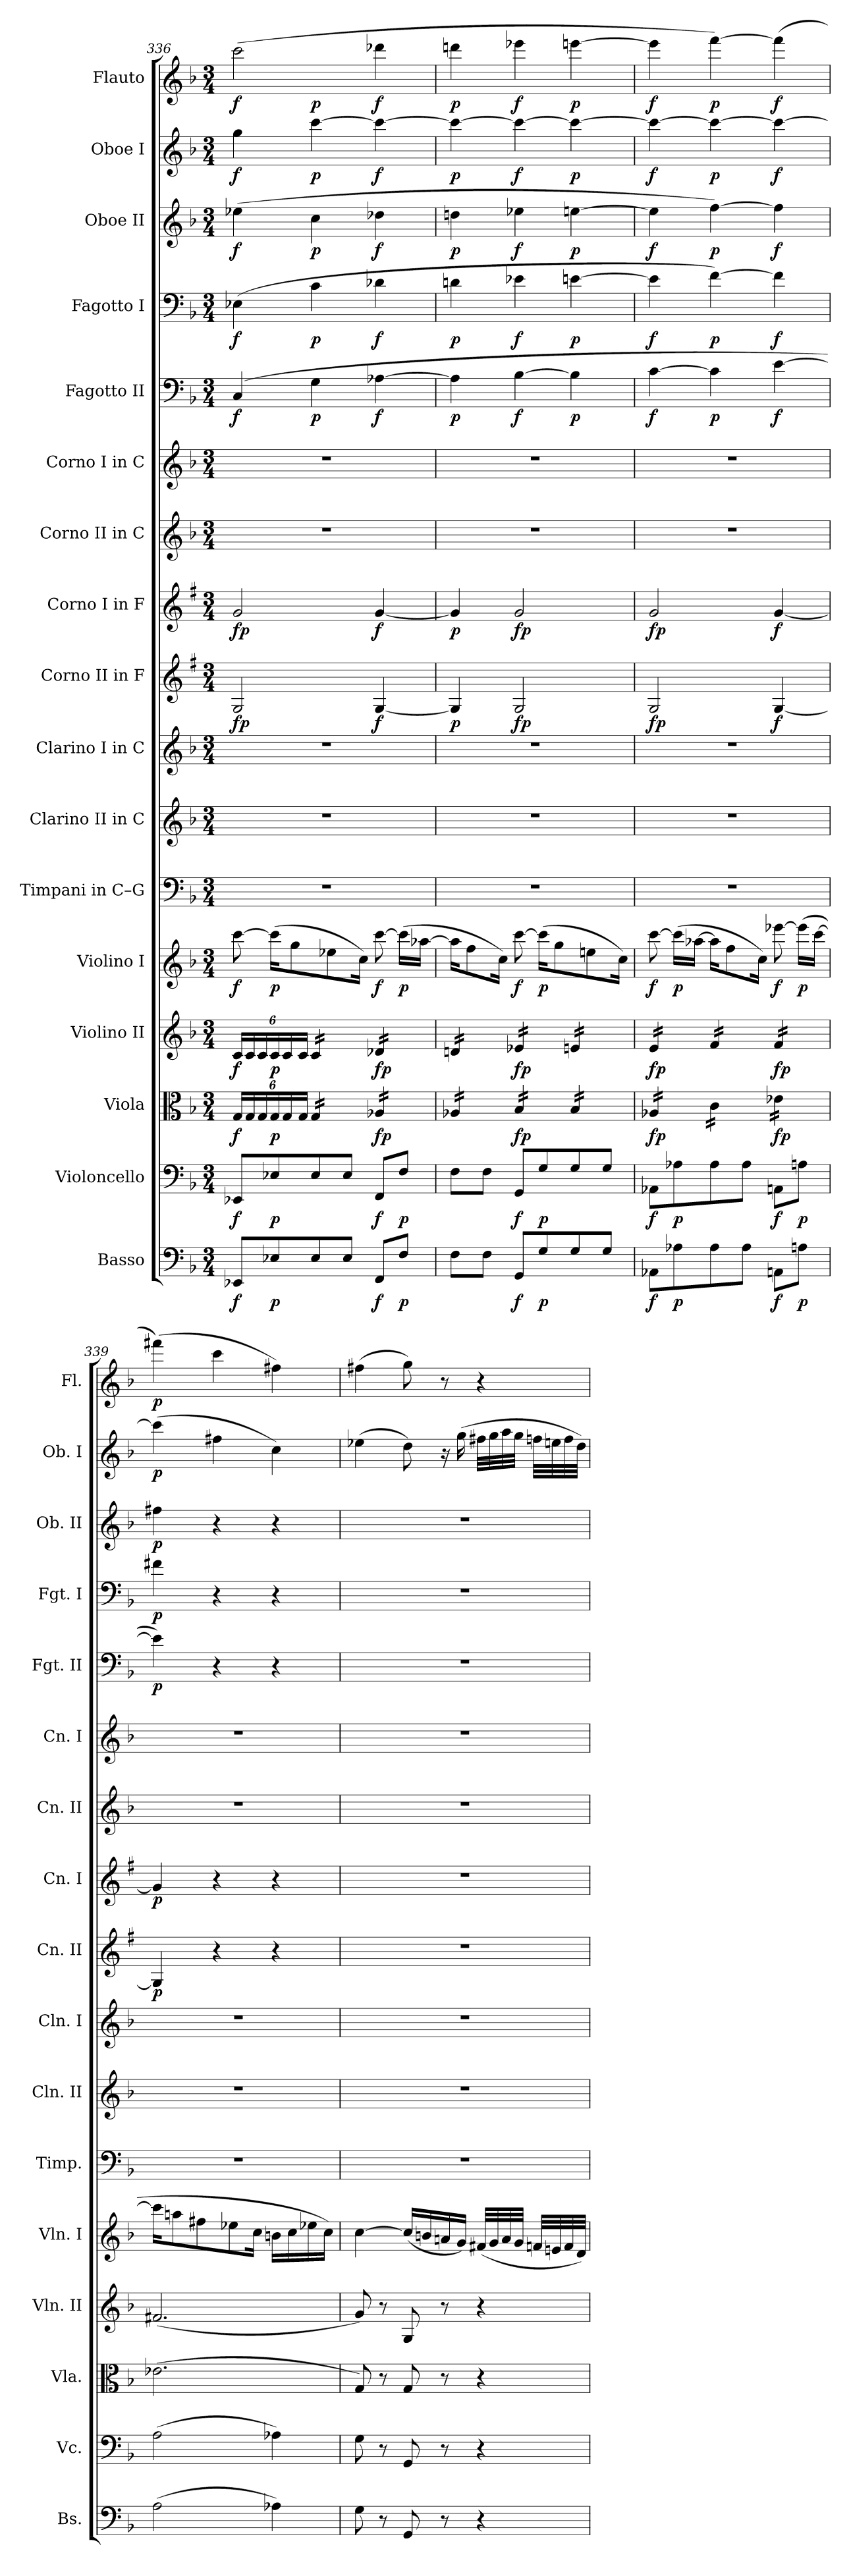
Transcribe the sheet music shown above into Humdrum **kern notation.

**kern	**dynam	**kern	**dynam	**kern	**dynam	**kern	**dynam	**kern	**dynam	**kern	**kern	**kern	**kern	**dynam	**kern	**dynam	**kern	**kern	**kern	**dynam	**kern	**dynam	**kern	**dynam	**kern	**dynam	**kern	**dynam
*part17	*part17	*part16	*part16	*part15	*part15	*part14	*part14	*part13	*part13	*part12	*part11	*part10	*part9	*part9	*part8	*part8	*part7	*part6	*part5	*part5	*part4	*part4	*part3	*part3	*part2	*part2	*part1	*part1
*staff17	*staff17	*staff16	*staff16	*staff15	*staff15	*staff14	*staff14	*staff13	*staff13	*staff12	*staff11	*staff10	*staff9	*staff9	*staff8	*staff8	*staff7	*staff6	*staff5	*staff5	*staff4	*staff4	*staff3	*staff3	*staff2	*staff2	*staff1	*staff1
*I"Basso	*	*I"Violoncello	*	*I"Viola	*	*I"Violino II	*	*I"Violino I	*	*I"Timpani in C–G	*I"Clarino II in C	*I"Clarino I in C	*I"Corno II in F	*	*I"Corno I in F	*	*I"Corno II in C	*I"Corno I in C	*I"Fagotto II	*	*I"Fagotto I	*	*I"Oboe II	*	*I"Oboe I	*	*I"Flauto	*
*I'Bs.	*	*I'Vc.	*	*I'Vla.	*	*I'Vln. II	*	*I'Vln. I	*	*I'Timp.	*I'Cln. II	*I'Cln. I	*I'Cn. II	*	*I'Cn. I	*	*I'Cn. II	*I'Cn. I	*I'Fgt. II	*	*I'Fgt. I	*	*I'Ob. II	*	*I'Ob. I	*	*I'Fl.	*
*clefF4	*	*clefF4	*	*clefC3	*	*clefG2	*	*clefG2	*	*clefF4	*clefG2	*clefG2	*clefG2	*	*clefG2	*	*clefG2	*clefG2	*clefF4	*	*clefF4	*	*clefG2	*	*clefG2	*	*clefG2	*
*ITrd7c12	*	*	*	*	*	*	*	*	*	*	*	*	*ITrd4c7	*	*ITrd4c7	*	*ITrd7c12	*ITrd7c12	*	*	*	*	*	*	*	*	*	*
*k[b-]	*	*k[b-]	*	*k[b-]	*	*k[b-]	*	*k[b-]	*	*k[b-]	*k[b-]	*k[b-]	*k[]	*	*k[]	*	*k[b-]	*k[b-]	*k[b-]	*	*k[b-]	*	*k[b-]	*	*k[b-]	*	*k[b-]	*
*M3/4	*	*M3/4	*	*M3/4	*	*M3/4	*	*M3/4	*	*M3/4	*M3/4	*M3/4	*M3/4	*	*M3/4	*	*M3/4	*M3/4	*M3/4	*	*M3/4	*	*M3/4	*	*M3/4	*	*M3/4	*
*	*	*	*	*Xbrackettup	*	*Xbrackettup	*	*	*	*	*	*	*	*	*	*	*	*	*	*	*	*	*	*	*	*	*	*
=336	=336	=336	=336	=336	=336	=336	=336	=336	=336	=336	=336	=336	=336	=336	=336	=336	=336	=336	=336	=336	=336	=336	=336	=336	=336	=336	=336	=336
*	*	*	*	*	*	*	*	*	*	*	*	*	*	*	*	*	*	*	*	*	*	*	*	*	*	*	*^	*
!	!LO:DY:b	!	!LO:DY:b	!	!LO:DY:b	!	!LO:DY:b	!	!LO:DY:b	!	!	!	!	!LO:DY:b	!	!LO:DY:b	!	!	!	!LO:DY:b	!	!LO:DY:b	!	!LO:DY:b	!	!LO:DY:b	!	!	!LO:DY:b
8EEE-X/L	f	8EE-X/L	f	24G/LL	f	24c/LL	f	[8ccc\	f	2.r	2.r	2.r	2C/	fp	2c/	fp	2.r	2.r	(4C/	f	(4E-X\	f	(4ee-X\	f	4gg\	f	(2ccc\	4ryy	f
.	.	.	.	24G/	.	24c/	.	.	.	.	.	.	.	.	.	.	.	.	.	.	.	.	.	.	.	.	.	.	.
.	.	.	.	24G/	.	24c/	.	.	.	.	.	.	.	.	.	.	.	.	.	.	.	.	.	.	.	.	.	.	.
!	!LO:DY:b	!	!LO:DY:b	!	!LO:DY:b	!	!LO:DY:b	!	!LO:DY:b	!	!	!	!	!	!	!	!	!	!	!	!	!	!	!	!	!	!	!	!
8EE-X/	p	8E-X/	p	24G/	p	24c/	p	(16ccc\KL]	p	.	.	.	.	.	.	.	.	.	.	.	.	.	.	.	.	.	.	.	.
.	.	.	.	24G/	.	24c/	.	.	.	.	.	.	.	.	.	.	.	.	.	.	.	.	.	.	.	.	.	.	.
.	.	.	.	.	.	.	.	8gg\	.	.	.	.	.	.	.	.	.	.	.	.	.	.	.	.	.	.	.	.	.
.	.	.	.	24G/JJ	.	24c/JJ	.	.	.	.	.	.	.	.	.	.	.	.	.	.	.	.	.	.	.	.	.	.	.
!	!	!	!	!	!	!	!	!	!	!	!	!	!	!	!	!	!	!	!	!LO:DY:b	!	!LO:DY:b	!	!LO:DY:b	!	!LO:DY:b	!	!	!LO:DY:b
*	*	*	*	*tremolo	*	*	*	*	*	*	*	*	*	*	*	*	*	*	*	*	*	*	*	*	*	*	*	*	*
*	*	*	*	*	*	*tremolo	*	*	*	*	*	*	*	*	*	*	*	*	*	*	*	*	*	*	*	*	*	*	*
8EE-/	.	8E-/	.	24G/LL	.	24c/LL	.	.	.	.	.	.	.	.	.	.	.	.	4G\	p	4c\	p	4cc\	p	[4ccc\	p	.	2ryy	p
.	.	.	.	24G/	.	24c/	.	.	.	.	.	.	.	.	.	.	.	.	.	.	.	.	.	.	.	.	.	.	.
.	.	.	.	.	.	.	.	8ee-X\	.	.	.	.	.	.	.	.	.	.	.	.	.	.	.	.	.	.	.	.	.
.	.	.	.	24G/	.	24c/	.	.	.	.	.	.	.	.	.	.	.	.	.	.	.	.	.	.	.	.	.	.	.
8EE-/J	.	8E-/J	.	24G/	.	24c/	.	.	.	.	.	.	.	.	.	.	.	.	.	.	.	.	.	.	.	.	.	.	.
.	.	.	.	24G/	.	24c/	.	.	.	.	.	.	.	.	.	.	.	.	.	.	.	.	.	.	.	.	.	.	.
.	.	.	.	.	.	.	.	16cc\Jk)	.	.	.	.	.	.	.	.	.	.	.	.	.	.	.	.	.	.	.	.	.
.	.	.	.	24G/JJ	.	24c/JJ	.	.	.	.	.	.	.	.	.	.	.	.	.	.	.	.	.	.	.	.	.	.	.
!	!LO:DY:b	!	!LO:DY:b	!	!LO:DY:b	!	!LO:DY:b	!	!LO:DY:b	!	!	!	!	!LO:DY:b	!	!LO:DY:b	!	!	!	!LO:DY:b	!	!LO:DY:b	!	!LO:DY:b	!	!LO:DY:b	!	!	!LO:DY:b
8FFF/L	f	8FF/L	f	24A-X/LL	fp	24d-X/LL	fp	[8ccc\	f	.	.	.	[4C/	f	[4c/	f	.	.	[4A-X\	f	4d-X\	f	4dd-X\	f	4ccc\_	f	4ddd-X\	.	f
.	.	.	.	24A-X/	.	24d-X/	.	.	.	.	.	.	.	.	.	.	.	.	.	.	.	.	.	.	.	.	.	.	.
.	.	.	.	24A-X/	.	24d-X/	.	.	.	.	.	.	.	.	.	.	.	.	.	.	.	.	.	.	.	.	.	.	.
!	!LO:DY:b	!	!LO:DY:b	!	!	!	!	!	!LO:DY:b	!	!	!	!	!	!	!	!	!	!	!	!	!	!	!	!	!	!	!	!
8FF/J	p	8F/J	p	24A-X/	.	24d-X/	.	(16ccc\LL]	p	.	.	.	.	.	.	.	.	.	.	.	.	.	.	.	.	.	.	.	.
.	.	.	.	24A-X/	.	24d-X/	.	.	.	.	.	.	.	.	.	.	.	.	.	.	.	.	.	.	.	.	.	.	.
.	.	.	.	.	.	.	.	[16aa-X\JJ	.	.	.	.	.	.	.	.	.	.	.	.	.	.	.	.	.	.	.	.	.
.	.	.	.	24A-X/JJ	.	24d-X/JJ	.	.	.	.	.	.	.	.	.	.	.	.	.	.	.	.	.	.	.	.	.	.	.
*	*	*	*	*	*	*	*	*	*	*	*	*	*	*	*	*	*	*	*	*	*	*	*	*	*	*	*v	*v	*
!!LO:PB:g=z
=337	=337	=337	=337	=337	=337	=337	=337	=337	=337	=337	=337	=337	=337	=337	=337	=337	=337	=337	=337	=337	=337	=337	=337	=337	=337	=337	=337	=337
!	!	!	!	!	!	!	!	!	!	!	!	!	!	!LO:DY:b	!	!LO:DY:b	!	!	!	!LO:DY:b	!	!LO:DY:b	!	!LO:DY:b	!	!LO:DY:b	!	!LO:DY:b
8FF\L	.	8F\L	.	24A-X/LL	.	24dn/LL	.	16aa-\KL]	.	2.r	2.r	2.r	4C/]	p	4c/]	p	2.r	2.r	4A-\]	p	4dn\	p	4ddn\	p	4ccc\_	p	4dddn\	p
.	.	.	.	24A-X/	.	24dn/	.	.	.	.	.	.	.	.	.	.	.	.	.	.	.	.	.	.	.	.	.	.
.	.	.	.	.	.	.	.	8ff\	.	.	.	.	.	.	.	.	.	.	.	.	.	.	.	.	.	.	.	.
.	.	.	.	24A-X/	.	24dn/	.	.	.	.	.	.	.	.	.	.	.	.	.	.	.	.	.	.	.	.	.	.
8FF\J	.	8F\J	.	24A-X/	.	24dn/	.	.	.	.	.	.	.	.	.	.	.	.	.	.	.	.	.	.	.	.	.	.
.	.	.	.	24A-X/	.	24dn/	.	.	.	.	.	.	.	.	.	.	.	.	.	.	.	.	.	.	.	.	.	.
.	.	.	.	.	.	.	.	16cc\Jk)	.	.	.	.	.	.	.	.	.	.	.	.	.	.	.	.	.	.	.	.
.	.	.	.	24A-X/JJ	.	24dn/JJ	.	.	.	.	.	.	.	.	.	.	.	.	.	.	.	.	.	.	.	.	.	.
!	!LO:DY:b	!	!LO:DY:b	!	!LO:DY:b	!	!LO:DY:b	!	!LO:DY:b	!	!	!	!	!LO:DY:b	!	!LO:DY:b	!	!	!	!LO:DY:b	!	!LO:DY:b	!	!LO:DY:b	!	!LO:DY:b	!	!LO:DY:b
8GGG/L	f	8GG/L	f	24B-/LL	fp	24e-X/LL	fp	[8ccc\	f	.	.	.	2C/	fp	2c/	fp	.	.	[4B-\	f	4e-X\	f	4ee-X\	f	4ccc\_	f	4eee-X\	f
.	.	.	.	24B-/	.	24e-X/	.	.	.	.	.	.	.	.	.	.	.	.	.	.	.	.	.	.	.	.	.	.
.	.	.	.	24B-/	.	24e-X/	.	.	.	.	.	.	.	.	.	.	.	.	.	.	.	.	.	.	.	.	.	.
!	!LO:DY:b	!	!LO:DY:b	!	!	!	!	!	!LO:DY:b	!	!	!	!	!	!	!	!	!	!	!	!	!	!	!	!	!	!	!
8GG/	p	8G/	p	24B-/	.	24e-X/	.	(16ccc\KL]	p	.	.	.	.	.	.	.	.	.	.	.	.	.	.	.	.	.	.	.
.	.	.	.	24B-/	.	24e-X/	.	.	.	.	.	.	.	.	.	.	.	.	.	.	.	.	.	.	.	.	.	.
.	.	.	.	.	.	.	.	8gg\	.	.	.	.	.	.	.	.	.	.	.	.	.	.	.	.	.	.	.	.
.	.	.	.	24B-/JJ	.	24e-X/JJ	.	.	.	.	.	.	.	.	.	.	.	.	.	.	.	.	.	.	.	.	.	.
!	!	!	!	!	!	!	!	!	!	!	!	!	!	!	!	!	!	!	!	!LO:DY:b	!	!LO:DY:b	!	!LO:DY:b	!	!LO:DY:b	!	!LO:DY:b
8GG/	.	8G/	.	24B-/LL	.	24en/LL	.	.	.	.	.	.	.	.	.	.	.	.	4B-\]	p	[4en\	p	[4een\	p	4ccc\_	p	[4eeen\	p
.	.	.	.	24B-/	.	24en/	.	.	.	.	.	.	.	.	.	.	.	.	.	.	.	.	.	.	.	.	.	.
.	.	.	.	.	.	.	.	8een\	.	.	.	.	.	.	.	.	.	.	.	.	.	.	.	.	.	.	.	.
.	.	.	.	24B-/	.	24en/	.	.	.	.	.	.	.	.	.	.	.	.	.	.	.	.	.	.	.	.	.	.
8GG/J	.	8G/J	.	24B-/	.	24en/	.	.	.	.	.	.	.	.	.	.	.	.	.	.	.	.	.	.	.	.	.	.
.	.	.	.	24B-/	.	24en/	.	.	.	.	.	.	.	.	.	.	.	.	.	.	.	.	.	.	.	.	.	.
.	.	.	.	.	.	.	.	16cc\Jk)	.	.	.	.	.	.	.	.	.	.	.	.	.	.	.	.	.	.	.	.
.	.	.	.	24B-/JJ	.	24en/JJ	.	.	.	.	.	.	.	.	.	.	.	.	.	.	.	.	.	.	.	.	.	.
=338	=338	=338	=338	=338	=338	=338	=338	=338	=338	=338	=338	=338	=338	=338	=338	=338	=338	=338	=338	=338	=338	=338	=338	=338	=338	=338	=338	=338
!	!LO:DY:b	!	!LO:DY:b	!	!LO:DY:b	!	!LO:DY:b	!	!LO:DY:b	!	!	!	!	!LO:DY:b	!	!LO:DY:b	!	!	!	!LO:DY:b	!	!LO:DY:b	!	!LO:DY:b	!	!LO:DY:b	!	!LO:DY:b
8AAA-X\L	f	8AA-X\L	f	24A-X/LL	fp	24e/LL	fp	[8ccc\	f	2.r	2.r	2.r	2C/	fp	2c/	fp	2.r	2.r	[4c\	f	4e\]	f	4ee\]	f	4ccc\_	f	4eee\]	f
.	.	.	.	24A-X/	.	24e/	.	.	.	.	.	.	.	.	.	.	.	.	.	.	.	.	.	.	.	.	.	.
.	.	.	.	24A-X/	.	24e/	.	.	.	.	.	.	.	.	.	.	.	.	.	.	.	.	.	.	.	.	.	.
!	!LO:DY:b	!	!LO:DY:b	!	!	!	!	!	!LO:DY:b	!	!	!	!	!	!	!	!	!	!	!	!	!	!	!	!	!	!	!
8AA-X\	p	8A-X\	p	24A-X/	.	24e/	.	(16ccc\LL]	p	.	.	.	.	.	.	.	.	.	.	.	.	.	.	.	.	.	.	.
.	.	.	.	24A-X/	.	24e/	.	.	.	.	.	.	.	.	.	.	.	.	.	.	.	.	.	.	.	.	.	.
.	.	.	.	.	.	.	.	[16aa-X\JJ	.	.	.	.	.	.	.	.	.	.	.	.	.	.	.	.	.	.	.	.
.	.	.	.	24A-X/JJ	.	24e/JJ	.	.	.	.	.	.	.	.	.	.	.	.	.	.	.	.	.	.	.	.	.	.
!	!	!	!	!	!	!	!	!	!	!	!	!	!	!	!	!	!	!	!	!LO:DY:b	!	!LO:DY:b	!	!LO:DY:b	!	!LO:DY:b	!	!LO:DY:b
8AA-\	.	8A-\	.	24c\LL	.	24f/LL	.	16aa-\KL]	.	.	.	.	.	.	.	.	.	.	4c\]	p	[4f\)	p	[4ff\)	p	4ccc\_	p	[4fff\)	p
.	.	.	.	24c\	.	24f/	.	.	.	.	.	.	.	.	.	.	.	.	.	.	.	.	.	.	.	.	.	.
.	.	.	.	.	.	.	.	8ff\	.	.	.	.	.	.	.	.	.	.	.	.	.	.	.	.	.	.	.	.
.	.	.	.	24c\	.	24f/	.	.	.	.	.	.	.	.	.	.	.	.	.	.	.	.	.	.	.	.	.	.
8AA-\J	.	8A-\J	.	24c\	.	24f/	.	.	.	.	.	.	.	.	.	.	.	.	.	.	.	.	.	.	.	.	.	.
.	.	.	.	24c\	.	24f/	.	.	.	.	.	.	.	.	.	.	.	.	.	.	.	.	.	.	.	.	.	.
.	.	.	.	.	.	.	.	16cc\Jk)	.	.	.	.	.	.	.	.	.	.	.	.	.	.	.	.	.	.	.	.
.	.	.	.	24c\JJ	.	24f/JJ	.	.	.	.	.	.	.	.	.	.	.	.	.	.	.	.	.	.	.	.	.	.
!	!LO:DY:b	!	!LO:DY:b	!	!LO:DY:b	!	!LO:DY:b	!	!LO:DY:b	!	!	!	!	!LO:DY:b	!	!LO:DY:b	!	!	!	!LO:DY:b	!	!LO:DY:b	!	!LO:DY:b	!	!LO:DY:b	!	!LO:DY:b
8AAAn\L	f	8AAn\L	f	24e-X\LL	fp	24f/LL	fp	[8eee-X\	f	.	.	.	[4C/	f	[4c/	f	.	.	[4e\	f	4f\]	f	4ff\]	f	4ccc\_	f	(4fff\]	f
.	.	.	.	24e-X\	.	24f/	.	.	.	.	.	.	.	.	.	.	.	.	.	.	.	.	.	.	.	.	.	.
.	.	.	.	24e-X\	.	24f/	.	.	.	.	.	.	.	.	.	.	.	.	.	.	.	.	.	.	.	.	.	.
!	!LO:DY:b	!	!LO:DY:b	!	!	!	!	!	!LO:DY:b	!	!	!	!	!	!	!	!	!	!	!	!	!	!	!	!	!	!	!
8AAn\J	p	8An\J	p	24e-X\	.	24f/	.	(16eee-\LL]	p	.	.	.	.	.	.	.	.	.	.	.	.	.	.	.	.	.	.	.
.	.	.	.	24e-X\	.	24f/	.	.	.	.	.	.	.	.	.	.	.	.	.	.	.	.	.	.	.	.	.	.
.	.	.	.	.	.	.	.	[16ccc\JJ	.	.	.	.	.	.	.	.	.	.	.	.	.	.	.	.	.	.	.	.
.	.	.	.	24e-X\JJ	.	24f/JJ	.	.	.	.	.	.	.	.	.	.	.	.	.	.	.	.	.	.	.	.	.	.
*	*	*	*	*	*	*Xtremolo	*	*	*	*	*	*	*	*	*	*	*	*	*	*	*	*	*	*	*	*	*	*
*	*	*	*	*Xtremolo	*	*	*	*	*	*	*	*	*	*	*	*	*	*	*	*	*	*	*	*	*	*	*	*
=339	=339	=339	=339	=339	=339	=339	=339	=339	=339	=339	=339	=339	=339	=339	=339	=339	=339	=339	=339	=339	=339	=339	=339	=339	=339	=339	=339	=339
!	!	!	!	!	!	!	!	!	!	!	!	!	!	!LO:DY:b	!	!LO:DY:b	!	!	!	!LO:DY:b	!	!LO:DY:b	!	!LO:DY:b	!	!LO:DY:b	!	!LO:DY:b
(2AA\	.	(2A\	.	(2.e-X\	.	(2.f#X/	.	16ccc\KL]	.	2.r	2.r	2.r	4C/]	p	4c/]	p	2.r	2.r	4e\])	p	4f#X\	p	4ff#X\	p	(4ccc\]	p	(4fff#X\)	p
.	.	.	.	.	.	.	.	8aan\	.	.	.	.	.	.	.	.	.	.	.	.	.	.	.	.	.	.	.	.
.	.	.	.	.	.	.	.	8ff#X\	.	.	.	.	.	.	.	.	.	.	.	.	.	.	.	.	.	.	.	.
.	.	.	.	.	.	.	.	.	.	.	.	.	4r	.	4r	.	.	.	4r	.	4r	.	4r	.	4ff#X\	.	4ccc\	.
.	.	.	.	.	.	.	.	8ee-X\	.	.	.	.	.	.	.	.	.	.	.	.	.	.	.	.	.	.	.	.
.	.	.	.	.	.	.	.	16cc\Jk	.	.	.	.	.	.	.	.	.	.	.	.	.	.	.	.	.	.	.	.
4AA-X\)	.	4A-X\)	.	.	.	.	.	16bn\LL	.	.	.	.	4r	.	4r	.	.	.	4r	.	4r	.	4r	.	4cc\)	.	4ff#X\)	.
.	.	.	.	.	.	.	.	16cc\	.	.	.	.	.	.	.	.	.	.	.	.	.	.	.	.	.	.	.	.
.	.	.	.	.	.	.	.	16ee-X\	.	.	.	.	.	.	.	.	.	.	.	.	.	.	.	.	.	.	.	.
.	.	.	.	.	.	.	.	16cc\JJ)	.	.	.	.	.	.	.	.	.	.	.	.	.	.	.	.	.	.	.	.
=340	=340	=340	=340	=340	=340	=340	=340	=340	=340	=340	=340	=340	=340	=340	=340	=340	=340	=340	=340	=340	=340	=340	=340	=340	=340	=340	=340	=340
8GG\	.	8G\	.	8G/)	.	8g/)	.	[4cc\	.	2.r	2.r	2.r	2.r	.	2.r	.	2.r	2.r	2.r	.	2.r	.	2.r	.	(4ee-X\	.	(4ff#X\	.
8r	.	8r	.	8r	.	8r	.	.	.	.	.	.	.	.	.	.	.	.	.	.	.	.	.	.	.	.	.	.
8GGG/	.	8GG/	.	8G/	.	8G/	.	(16cc/LL]	.	.	.	.	.	.	.	.	.	.	.	.	.	.	.	.	8dd\)	.	8gg\)	.
.	.	.	.	.	.	.	.	16bn/	.	.	.	.	.	.	.	.	.	.	.	.	.	.	.	.	.	.	.	.
8r	.	8r	.	8r	.	8r	.	16an/	.	.	.	.	.	.	.	.	.	.	.	.	.	.	.	.	16r	.	8r	.
.	.	.	.	.	.	.	.	16g/JJ)	.	.	.	.	.	.	.	.	.	.	.	.	.	.	.	.	(16gg\	.	.	.
4r	.	4r	.	4r	.	4r	.	(32f#X/LLL	.	.	.	.	.	.	.	.	.	.	.	.	.	.	.	.	32ff#X\LLL	.	4r	.
.	.	.	.	.	.	.	.	32g/	.	.	.	.	.	.	.	.	.	.	.	.	.	.	.	.	32gg\	.	.	.
.	.	.	.	.	.	.	.	32a/	.	.	.	.	.	.	.	.	.	.	.	.	.	.	.	.	32aa\	.	.	.
.	.	.	.	.	.	.	.	32g/JJJ	.	.	.	.	.	.	.	.	.	.	.	.	.	.	.	.	32gg\JJJ	.	.	.
.	.	.	.	.	.	.	.	32fn/LLL	.	.	.	.	.	.	.	.	.	.	.	.	.	.	.	.	32ffn\LLL	.	.	.
.	.	.	.	.	.	.	.	32en/	.	.	.	.	.	.	.	.	.	.	.	.	.	.	.	.	32een\	.	.	.
.	.	.	.	.	.	.	.	32f/	.	.	.	.	.	.	.	.	.	.	.	.	.	.	.	.	32ff\	.	.	.
.	.	.	.	.	.	.	.	32d/JJJ)	.	.	.	.	.	.	.	.	.	.	.	.	.	.	.	.	32dd\JJJ)	.	.	.
=	=	=	=	=	=	=	=	=	=	=	=	=	=	=	=	=	=	=	=	=	=	=	=	=	=	=	=	=
*-	*-	*-	*-	*-	*-	*-	*-	*-	*-	*-	*-	*-	*-	*-	*-	*-	*-	*-	*-	*-	*-	*-	*-	*-	*-	*-	*-	*-
